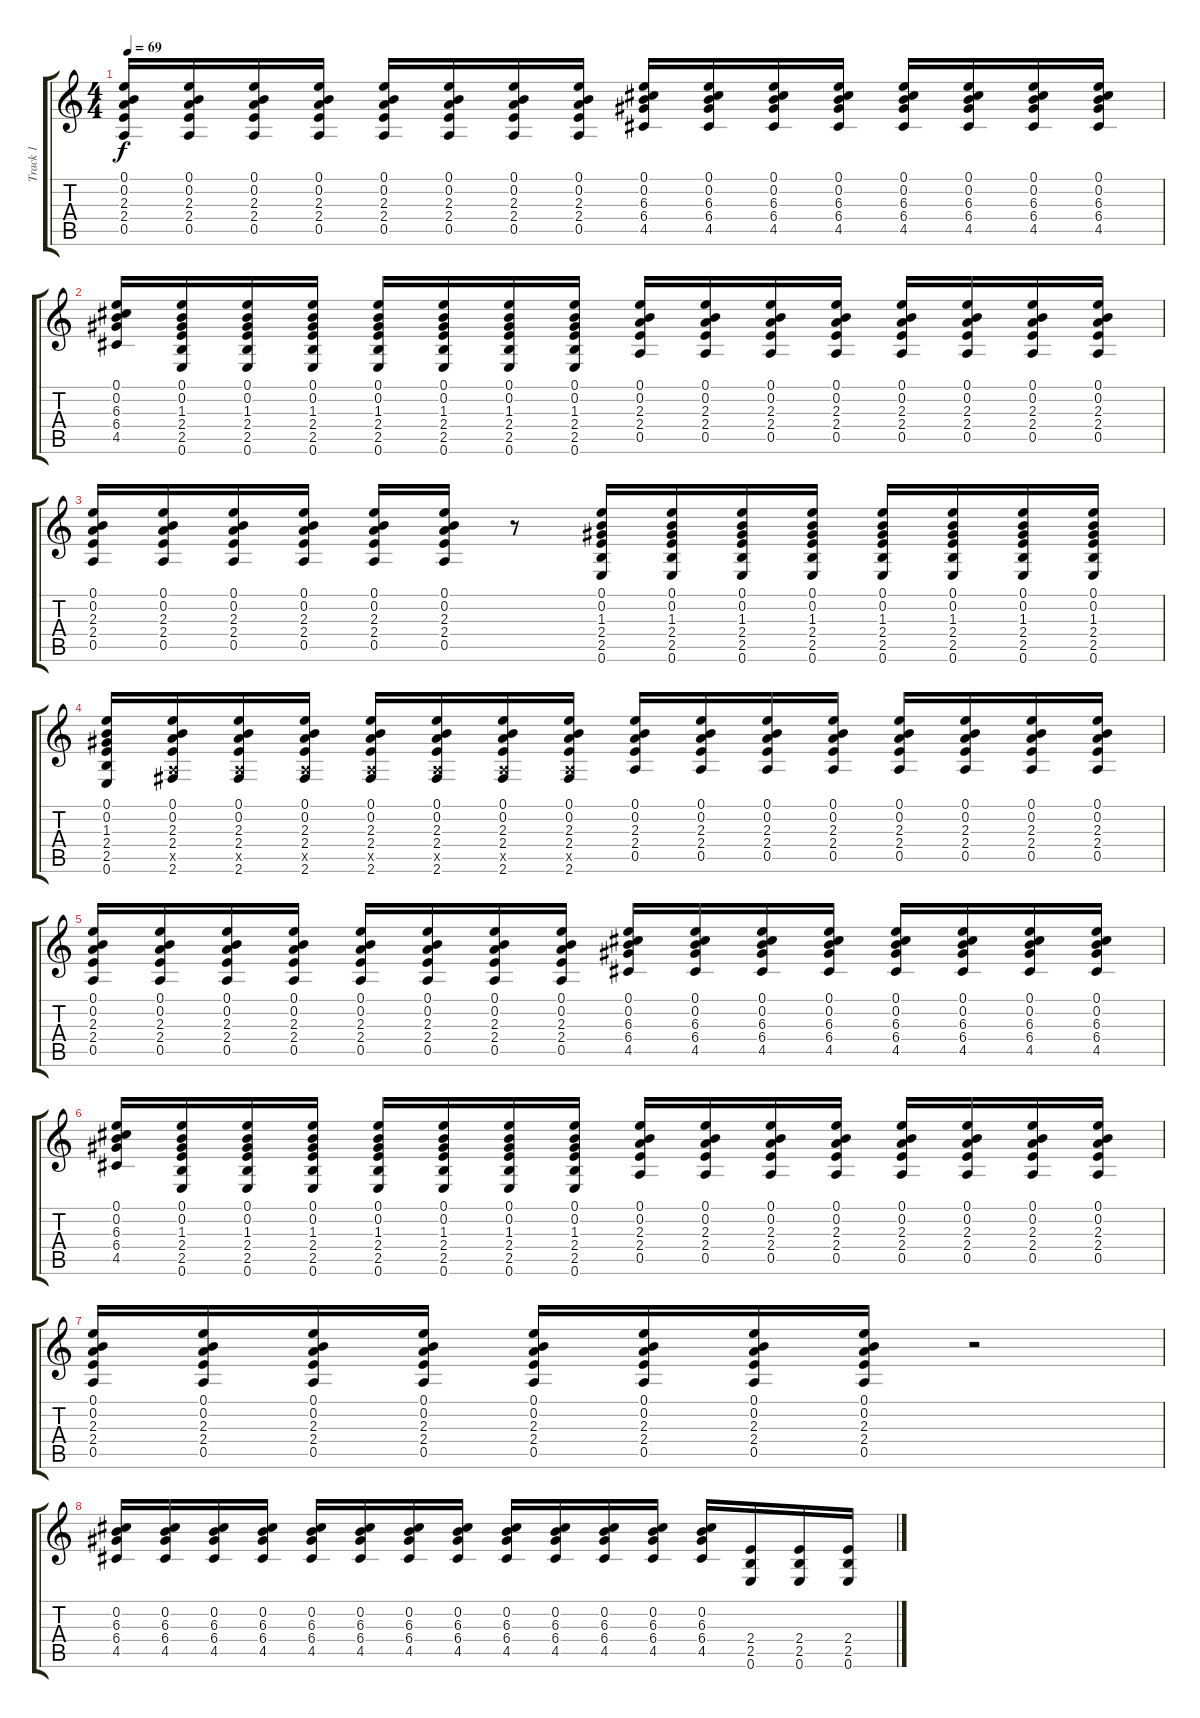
\track ("Track 1" "Track 1") {instrument overdrivenguitar}
\staff {score tabs}
\tuning (E4 B3 G3 D3 A2 E2) {hide}
\ts (4 4)
\tempo 69
\clef g2
\ks c
(0.1 0.2 2.3 2.4 0.5).16{dy f} (0.1 0.2 2.3 2.4 0.5).16 (0.1 0.2 2.3 2.4 0.5).16 (0.1 0.2 2.3 2.4 0.5).16 (0.1 0.2 2.3 2.4 0.5).16 (0.1 0.2 2.3 2.4 0.5).16 (0.1 0.2 2.3 2.4 0.5).16 (0.1 0.2 2.3 2.4 0.5).16 (0.1 0.2 6.3 6.4 4.5).16 (0.1 0.2 6.3 6.4 4.5).16 (0.1 0.2 6.3 6.4 4.5).16 (0.1 0.2 6.3 6.4 4.5).16 (0.1 0.2 6.3 6.4 4.5).16 (0.1 0.2 6.3 6.4 4.5).16 (0.1 0.2 6.3 6.4 4.5).16 (0.1 0.2 6.3 6.4 4.5).16 |
(0.1 0.2 6.3 6.4 4.5).16 (0.1 0.2 1.3 2.4 2.5 0.6).16 (0.1 0.2 1.3 2.4 2.5 0.6).16 (0.1 0.2 1.3 2.4 2.5 0.6).16 (0.1 0.2 1.3 2.4 2.5 0.6).16 (0.1 0.2 1.3 2.4 2.5 0.6).16 (0.1 0.2 1.3 2.4 2.5 0.6).16 (0.1 0.2 1.3 2.4 2.5 0.6).16 (0.1 0.2 2.3 2.4 0.5).16 (0.1 0.2 2.3 2.4 0.5).16 (0.1 0.2 2.3 2.4 0.5).16 (0.1 0.2 2.3 2.4 0.5).16 (0.1 0.2 2.3 2.4 0.5).16 (0.1 0.2 2.3 2.4 0.5).16 (0.1 0.2 2.3 2.4 0.5).16 (0.1 0.2 2.3 2.4 0.5).16 |
(0.1 0.2 2.3 2.4 0.5).16 (0.1 0.2 2.3 2.4 0.5).16 (0.1 0.2 2.3 2.4 0.5).16 (0.1 0.2 2.3 2.4 0.5).16 (0.1 0.2 2.3 2.4 0.5).16 (0.1 0.2 2.3 2.4 0.5).16 r.8 (0.1 0.2 1.3 2.4 2.5 0.6).16 (0.1 0.2 1.3 2.4 2.5 0.6).16 (0.1 0.2 1.3 2.4 2.5 0.6).16 (0.1 0.2 1.3 2.4 2.5 0.6).16 (0.1 0.2 1.3 2.4 2.5 0.6).16 (0.1 0.2 1.3 2.4 2.5 0.6).16 (0.1 0.2 1.3 2.4 2.5 0.6).16 (0.1 0.2 1.3 2.4 2.5 0.6).16 |
(0.1 0.2 1.3 2.4 2.5 0.6).16 (0.1 0.2 2.3 2.4 0.5{x} 2.6).16 (0.1 0.2 2.3 2.4 0.5{x} 2.6).16 (0.1 0.2 2.3 2.4 0.5{x} 2.6).16 (0.1 0.2 2.3 2.4 0.5{x} 2.6).16 (0.1 0.2 2.3 2.4 0.5{x} 2.6).16 (0.1 0.2 2.3 2.4 0.5{x} 2.6).16 (0.1 0.2 2.3 2.4 0.5{x} 2.6).16 (0.1 0.2 2.3 2.4 0.5).16 (0.1 0.2 2.3 2.4 0.5).16 (0.1 0.2 2.3 2.4 0.5).16 (0.1 0.2 2.3 2.4 0.5).16 (0.1 0.2 2.3 2.4 0.5).16 (0.1 0.2 2.3 2.4 0.5).16 (0.1 0.2 2.3 2.4 0.5).16 (0.1 0.2 2.3 2.4 0.5).16 |
(0.1 0.2 2.3 2.4 0.5).16 (0.1 0.2 2.3 2.4 0.5).16 (0.1 0.2 2.3 2.4 0.5).16 (0.1 0.2 2.3 2.4 0.5).16 (0.1 0.2 2.3 2.4 0.5).16 (0.1 0.2 2.3 2.4 0.5).16 (0.1 0.2 2.3 2.4 0.5).16 (0.1 0.2 2.3 2.4 0.5).16 (0.1 0.2 6.3 6.4 4.5).16 (0.1 0.2 6.3 6.4 4.5).16 (0.1 0.2 6.3 6.4 4.5).16 (0.1 0.2 6.3 6.4 4.5).16 (0.1 0.2 6.3 6.4 4.5).16 (0.1 0.2 6.3 6.4 4.5).16 (0.1 0.2 6.3 6.4 4.5).16 (0.1 0.2 6.3 6.4 4.5).16 |
(0.1 0.2 6.3 6.4 4.5).16 (0.1 0.2 1.3 2.4 2.5 0.6).16 (0.1 0.2 1.3 2.4 2.5 0.6).16 (0.1 0.2 1.3 2.4 2.5 0.6).16 (0.1 0.2 1.3 2.4 2.5 0.6).16 (0.1 0.2 1.3 2.4 2.5 0.6).16 (0.1 0.2 1.3 2.4 2.5 0.6).16 (0.1 0.2 1.3 2.4 2.5 0.6).16 (0.1 0.2 2.3 2.4 0.5).16 (0.1 0.2 2.3 2.4 0.5).16 (0.1 0.2 2.3 2.4 0.5).16 (0.1 0.2 2.3 2.4 0.5).16 (0.1 0.2 2.3 2.4 0.5).16 (0.1 0.2 2.3 2.4 0.5).16 (0.1 0.2 2.3 2.4 0.5).16 (0.1 0.2 2.3 2.4 0.5).16 |
(0.1 0.2 2.3 2.4 0.5).16 (0.1 0.2 2.3 2.4 0.5).16 (0.1 0.2 2.3 2.4 0.5).16 (0.1 0.2 2.3 2.4 0.5).16 (0.1 0.2 2.3 2.4 0.5).16 (0.1 0.2 2.3 2.4 0.5).16 (0.1 0.2 2.3 2.4 0.5).16 (0.1 0.2 2.3 2.4 0.5).16 r.2 |
(0.2 6.3 6.4 4.5).16 (0.2 6.3 6.4 4.5).16 (0.2 6.3 6.4 4.5).16 (0.2 6.3 6.4 4.5).16 (0.2 6.3 6.4 4.5).16 (0.2 6.3 6.4 4.5).16 (0.2 6.3 6.4 4.5).16 (0.2 6.3 6.4 4.5).16 (0.2 6.3 6.4 4.5).16 (0.2 6.3 6.4 4.5).16 (0.2 6.3 6.4 4.5).16 (0.2 6.3 6.4 4.5).16 (0.2 6.3 6.4 4.5).16 (2.4 2.5 0.6).16 (2.4 2.5 0.6).16 (2.4 2.5 0.6).16
